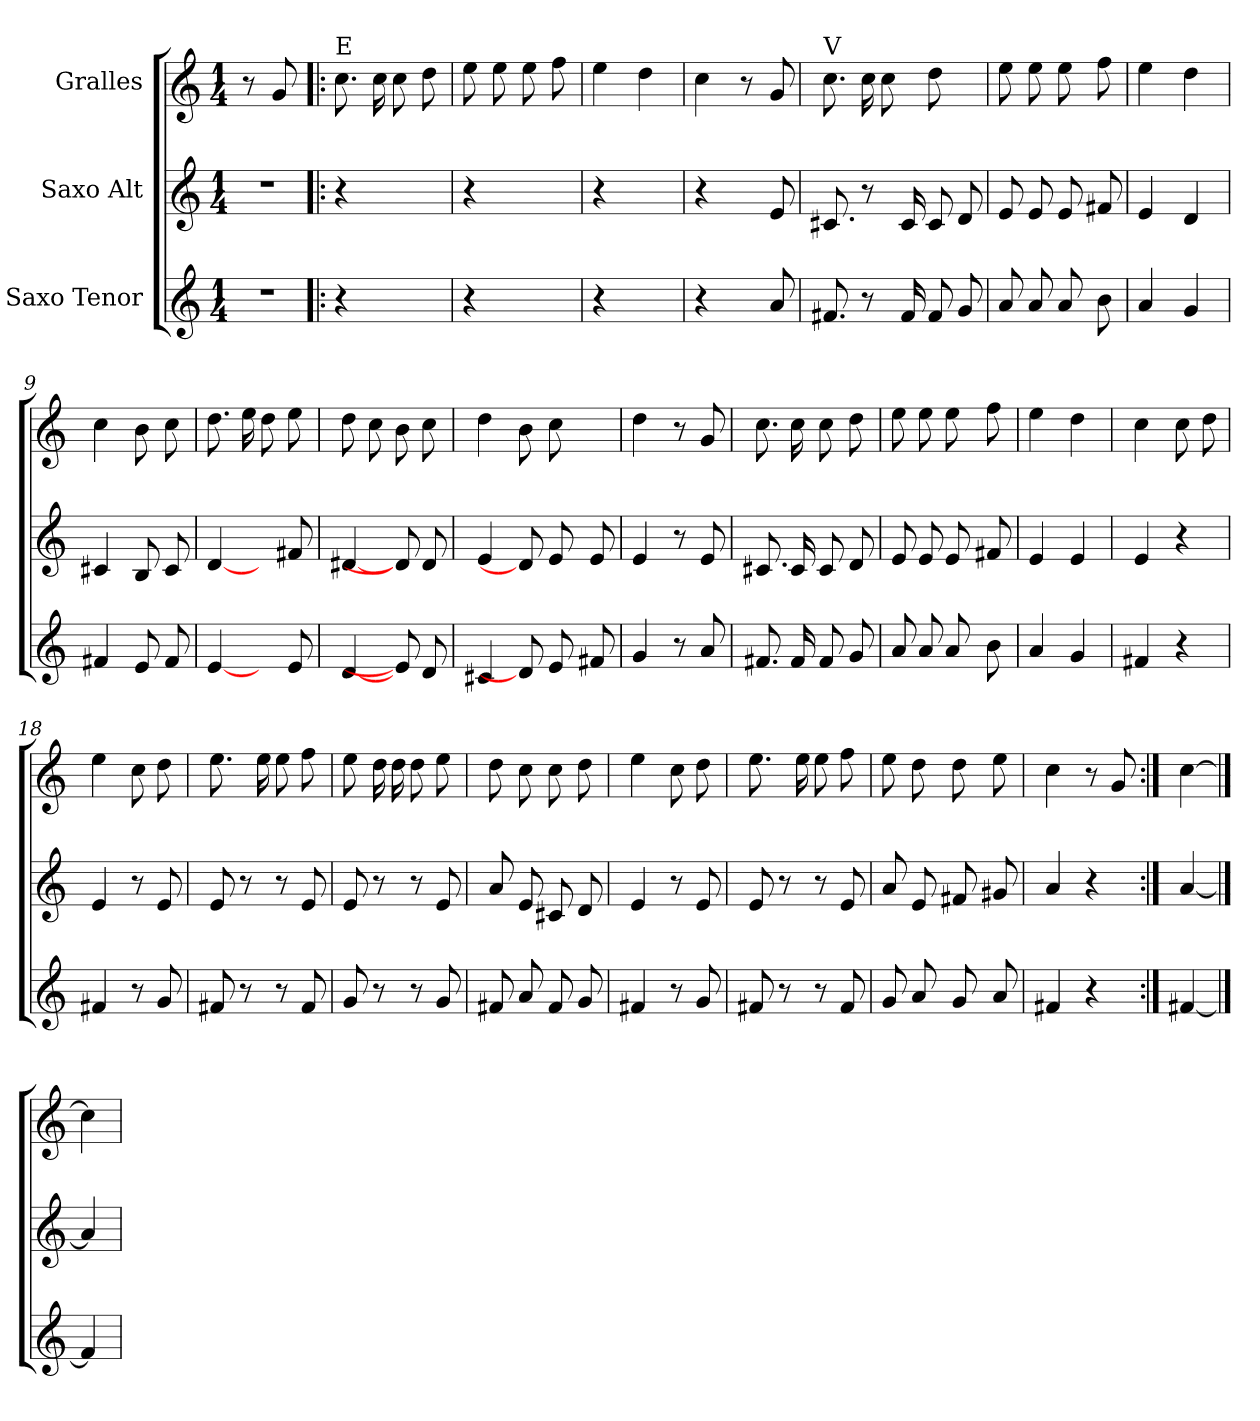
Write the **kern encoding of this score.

**kern	**kern	**kern
*part3	*part2	*part1
*staff3	*staff2	*staff1
*I"Saxo Tenor	*I"Saxo Alt	*I"Gralles
*clefG2	*clefG2	*clefG2
*k[]	*k[]	*k[]
*M1/4	*M1/4	*M1/4
=1	=1	=1
4r	4r	8r
.	.	8g
=2!|:	=2!|:	=2!|:
!	!	!LO:TX:t=E
4r	4r	8.cc
.	.	16cc
4ryy	4ryy	8cc
.	.	8dd
=3	=3	=3
4r	4r	8ee
.	.	8ee
4ryy	4ryy	8ee
.	.	8ff
=4	=4	=4
4r	4r	4ee
4ryy	4ryy	4dd
=5	=5	=5
4r	4r	4cc
8ryy	8ryy	8r
8a	8e	8g
=6	=6	=6
!	!	!LO:TX:t=V
8.f#	8.c#	8.cc
8r	8r	16cc
.	.	8cc
16f#	16c#	.
8f#	8c#	8dd
8g	8d	8ryy
=7	=7	=7
8a	8e	8ee
8a	8e	8ee
8a	8e	8ee
8b	8f#	8ff
=8	=8	=8
4a	4e	4ee
4g	4d	4dd
=9	=9	=9
4f#	4c#	4cc
8e	8B	8b
8f#	8c#	8cc
=10	=10	=10
[4e	[4d	8.dd
.	.	16ee
8ryy	8ryy	8dd
8e	8f#	8ee
=11	=11	=11
[4d	[4d#	8dd
.	.	8cc
8e]	8d]	8b
8d	8d#	8cc
=12	=12	=12
4c#	4e	4dd
8d]	8d#]	8b
8e	8e	8cc
8f#	8e	8ryy
=13	=13	=13
4g	4e	4dd
8r	8r	8r
8a	8e	8g
=14	=14	=14
8.f#	8.c#	8.cc
16f#	16c#	16cc
8f#	8c#	8cc
8g	8d	8dd
=15	=15	=15
8a	8e	8ee
8a	8e	8ee
8a	8e	8ee
8b	8f#	8ff
=16	=16	=16
4a	4e	4ee
4g	4e	4dd
=17	=17	=17
4f#	4e	4cc
4r	4r	8cc
.	.	8dd
=18	=18	=18
4f#	4e	4ee
8r	8r	8cc
8g	8e	8dd
=19	=19	=19
8f#	8e	8.ee
8r	8r	.
.	.	16ee
8r	8r	8ee
8f#	8e	8ff
=20	=20	=20
8g	8e	8ee
8r	8r	16dd
.	.	16dd
8r	8r	8dd
8g	8e	8ee
=21	=21	=21
8f#	8a	8dd
8a	8e	8cc
8f#	8c#	8cc
8g	8d	8dd
=22	=22	=22
4f#	4e	4ee
8r	8r	8cc
8g	8e	8dd
=23	=23	=23
8f#	8e	8.ee
8r	8r	.
.	.	16ee
8r	8r	8ee
8f#	8e	8ff
=24	=24	=24
8g	8a	8ee
8a	8e	8dd
8g	8f#	8dd
8a	8g#	8ee
=25	=25	=25
4f#	4a	4cc
4r	4r	8r
.	.	8g
=26:|!	=26:|!	=26:|!
[4f#	[4a	[4cc
==27	==27	==27
4f#]	4a]	4cc]
=	=	=
*-	*-	*-
